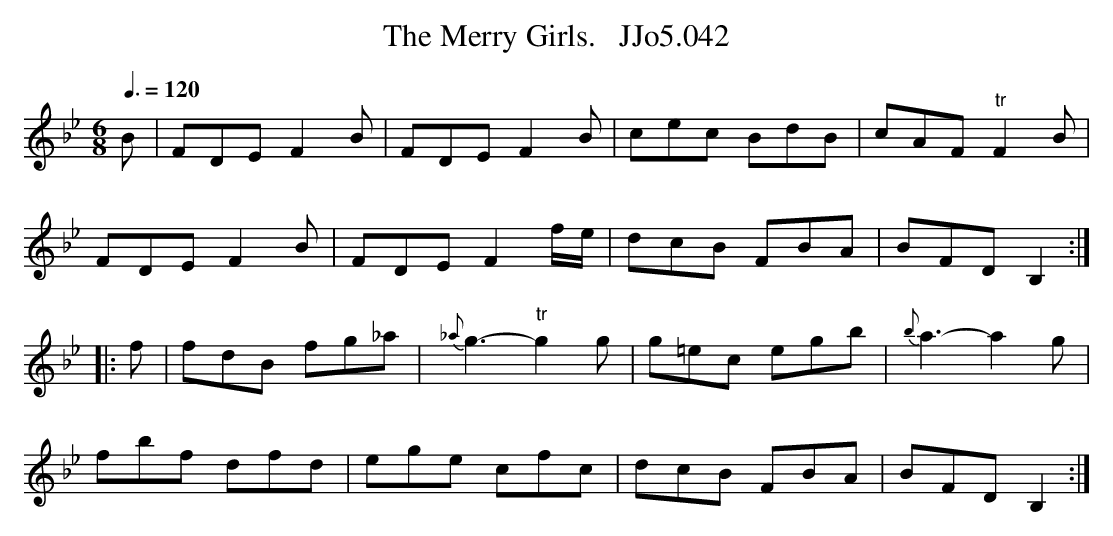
X:1
T:Merry Girls.   JJo5.042, The
M:6/8
L:1/8
Q:3/8=120
K:Bb
B|FDE F2B|FDE F2B|cec BdB|cAF "tr"F2B|
FDE F2B|FDE F2f/e/|dcB FBA|BFD B,2 :|
|: f|fdB fg_a|{_a}g3-"tr"g2 g|g=ec egb|{b}a3-a2g|
fbf dfd|ege cfc|dcB FBA|BFD B,2 :|
